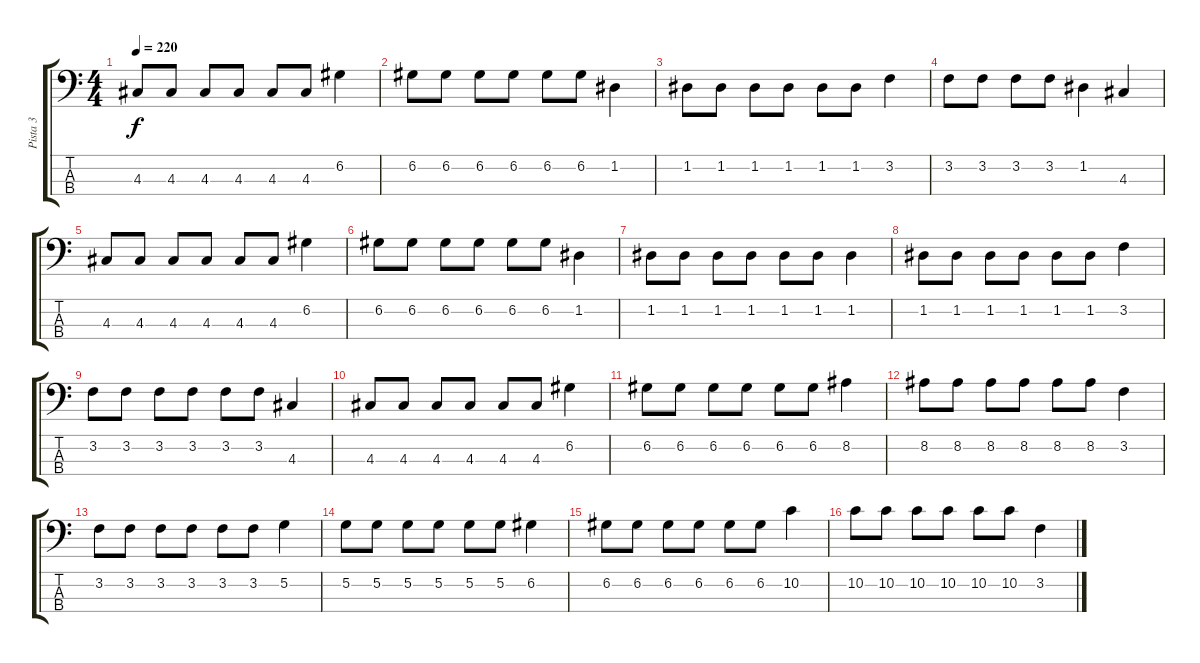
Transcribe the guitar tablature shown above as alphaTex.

\track ("Pista 3" "Pista 3") {instrument electricbassfinger}
\staff {score tabs}
\tuning (G2 D2 A1 D1) {hide}
\ts (4 4)
\tempo 220
\clef f4
\ks c
4.3.8{dy f} 4.3.8 4.3.8 4.3.8 4.3.8 4.3.8 6.2.4 |
6.2.8 6.2.8 6.2.8 6.2.8 6.2.8 6.2.8 1.2.4 |
1.2.8 1.2.8 1.2.8 1.2.8 1.2.8 1.2.8 3.2.4 |
3.2.8 3.2.8 3.2.8 3.2.8 1.2.4 4.3.4 |
4.3.8 4.3.8 4.3.8 4.3.8 4.3.8 4.3.8 6.2.4 |
6.2.8 6.2.8 6.2.8 6.2.8 6.2.8 6.2.8 1.2.4 |
1.2.8 1.2.8 1.2.8 1.2.8 1.2.8 1.2.8 1.2.4 |
1.2.8 1.2.8 1.2.8 1.2.8 1.2.8 1.2.8 3.2.4 |
3.2.8 3.2.8 3.2.8 3.2.8 3.2.8 3.2.8 4.3.4 |
4.3.8 4.3.8 4.3.8 4.3.8 4.3.8 4.3.8 6.2.4 |
6.2.8 6.2.8 6.2.8 6.2.8 6.2.8 6.2.8 8.2.4 |
8.2.8 8.2.8 8.2.8 8.2.8 8.2.8 8.2.8 3.2.4 |
3.2.8 3.2.8 3.2.8 3.2.8 3.2.8 3.2.8 5.2.4 |
5.2.8 5.2.8 5.2.8 5.2.8 5.2.8 5.2.8 6.2.4 |
6.2.8 6.2.8 6.2.8 6.2.8 6.2.8 6.2.8 10.2.4 |
10.2.8 10.2.8 10.2.8 10.2.8 10.2.8 10.2.8 3.2.4
